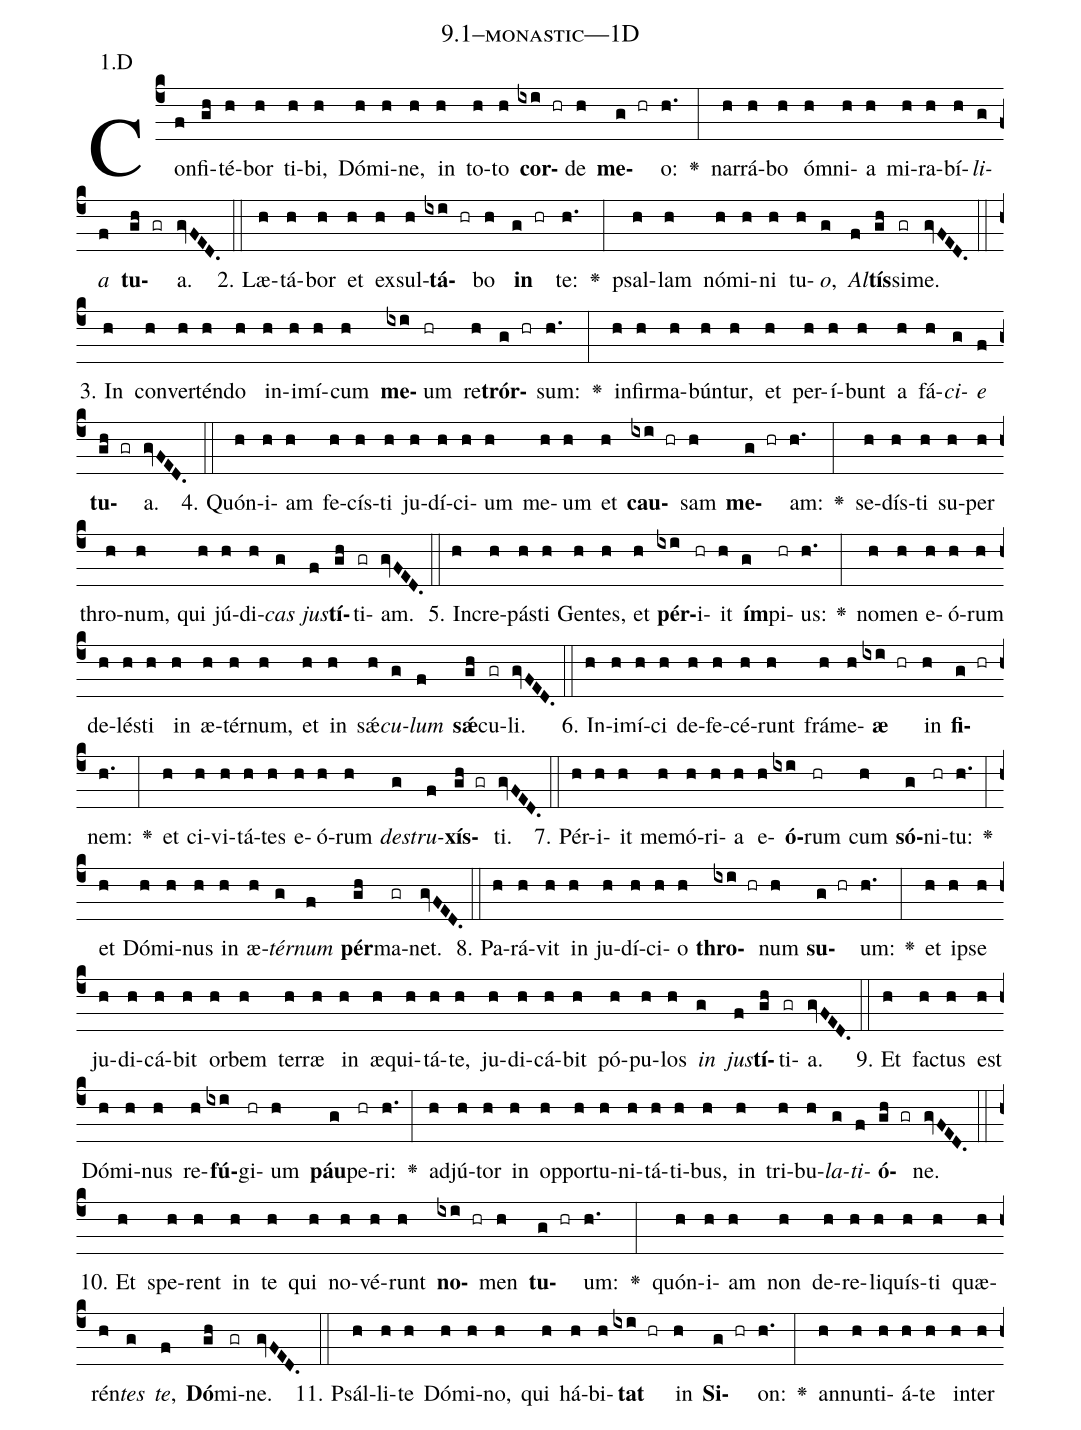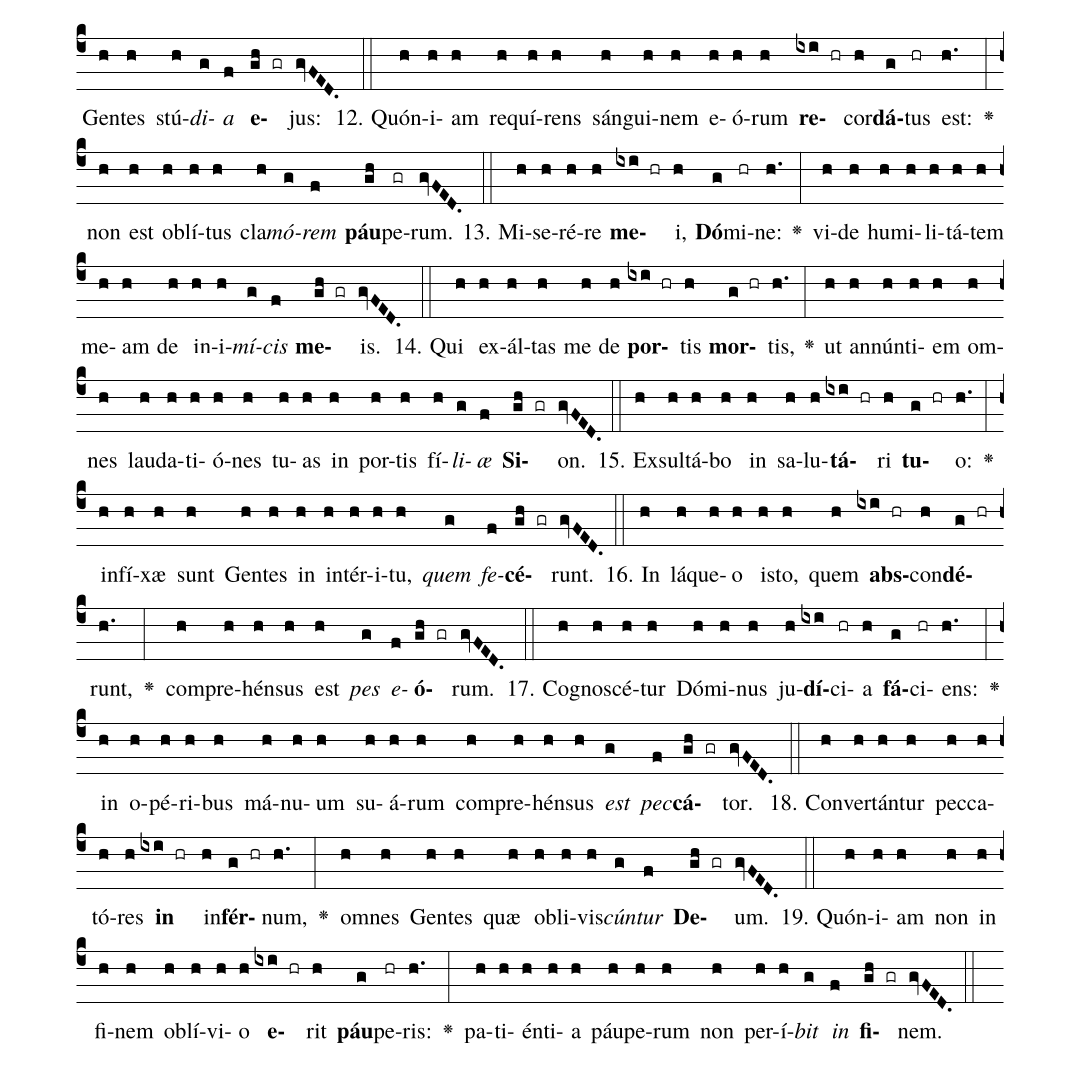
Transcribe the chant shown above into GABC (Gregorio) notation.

name: 9.1--monastic---1D;
annotation: 1.D;
%%
(c4)Con(f)fi(gh)té(h)bor(h) ti(h)bi,(h) Dó(h)mi(h)ne,(h) in(h) to(h)to(h) <b>cor</b>(ixi hr)de(h) <b>me</b>(g hr)o:(h.) <v>\greheightstar</v>(:) nar(h)rá(h)bo(h) óm(h)ni(h)a(h) mi(h)ra(h)bí(h)<i>li</i>(g)<i>a</i>(f) <b>tu</b>(gh gr)a.(gvFED.) (::)
2. Læ(h)tá(h)bor(h) et(h) ex(h)sul(h)<b>tá</b>(ixi hr)bo(h) <b>in</b>(g hr) te:(h.) <v>\greheightstar</v>(:) psal(h)lam(h) nó(h)mi(h)ni(h) tu(h)<i>o</i>,(g) <i>Al</i>(f)<b>tís</b>(gh)si(gr)me.(gvFED.) (::)
3. In(h) con(h)ver(h)tén(h)do(h) in(h)i(h)mí(h)cum(h) <b>me</b>(ixi)um(hr) re(h)<b>trór</b>(g hr)sum:(h.) <v>\greheightstar</v>(:) in(h)fir(h)ma(h)bún(h)tur,(h) et(h) per(h)í(h)bunt(h) a(h) fá(h)<i>ci</i>(g)<i>e</i>(f) <b>tu</b>(gh gr)a.(gvFED.) (::)
4. Quón(h)i(h)am(h) fe(h)cís(h)ti(h) ju(h)dí(h)ci(h)um(h) me(h)um(h) et(h) <b>cau</b>(ixi hr)sam(h) <b>me</b>(g hr)am:(h.) <v>\greheightstar</v>(:) se(h)dís(h)ti(h) su(h)per(h) thro(h)num,(h) qui(h) jú(h)di(h)<i>cas</i>(g) <i>jus</i>(f)<b>tí</b>(gh)ti(gr)am.(gvFED.) (::)
5. In(h)cre(h)pás(h)ti(h) Gen(h)tes,(h) et(h) <b>pér</b>(ixi)i(hr)it(h) <b>ím</b>(g)pi(hr)us:(h.) <v>\greheightstar</v>(:) no(h)men(h) e(h)ó(h)rum(h) de(h)lés(h)ti(h) in(h) æ(h)tér(h)num,(h) et(h) in(h) sǽ(h)<i>cu</i>(g)<i>lum</i>(f) <b>sǽ</b>(gh)cu(gr)li.(gvFED.) (::)
6. In(h)i(h)mí(h)ci(h) de(h)fe(h)cé(h)runt(h) frá(h)me(h)<b>æ</b>(ixi hr) in(h) <b>fi</b>(g hr)nem:(h.) <v>\greheightstar</v>(:) et(h) ci(h)vi(h)tá(h)tes(h) e(h)ó(h)rum(h) <i>de</i>(g)<i>stru</i>(f)<b>xís</b>(gh gr)ti.(gvFED.) (::)
7. Pér(h)i(h)it(h) me(h)mó(h)ri(h)a(h) e(h)<b>ó</b>(ixi)rum(hr) cum(h) <b>só</b>(g)ni(hr)tu:(h.) <v>\greheightstar</v>(:) et(h) Dó(h)mi(h)nus(h) in(h) æ(h)<i>tér</i>(g)<i>num</i>(f) <b>pér</b>(gh)ma(gr)net.(gvFED.) (::)
8. Pa(h)rá(h)vit(h) in(h) ju(h)dí(h)ci(h)o(h) <b>thro</b>(ixi hr)num(h) <b>su</b>(g hr)um:(h.) <v>\greheightstar</v>(:) et(h) ip(h)se(h) ju(h)di(h)cá(h)bit(h) or(h)bem(h) ter(h)ræ(h) in(h) æ(h)qui(h)tá(h)te,(h) ju(h)di(h)cá(h)bit(h) pó(h)pu(h)los(h) <i>in</i>(g) <i>jus</i>(f)<b>tí</b>(gh)ti(gr)a.(gvFED.) (::)
9. Et(h) fac(h)tus(h) est(h) Dó(h)mi(h)nus(h) re(h)<b>fú</b>(ixi)gi(hr)um(h) <b>páu</b>(g)pe(hr)ri:(h.) <v>\greheightstar</v>(:) ad(h)jú(h)tor(h) in(h) op(h)por(h)tu(h)ni(h)tá(h)ti(h)bus,(h) in(h) tri(h)bu(h)<i>la</i>(g)<i>ti</i>(f)<b>ó</b>(gh gr)ne.(gvFED.) (::)
10. Et(h) spe(h)rent(h) in(h) te(h) qui(h) no(h)vé(h)runt(h) <b>no</b>(ixi hr)men(h) <b>tu</b>(g hr)um:(h.) <v>\greheightstar</v>(:) quón(h)i(h)am(h) non(h) de(h)re(h)li(h)quís(h)ti(h) quæ(h)rén(h)<i>tes</i>(g) <i>te</i>,(f) <b>Dó</b>(gh)mi(gr)ne.(gvFED.) (::)
11. Psál(h)li(h)te(h) Dó(h)mi(h)no,(h) qui(h) há(h)bi(h)<b>tat</b>(ixi hr) in(h) <b>Si</b>(g hr)on:(h.) <v>\greheightstar</v>(:) an(h)nun(h)ti(h)á(h)te(h) in(h)ter(h) Gen(h)tes(h) stú(h)<i>di</i>(g)<i>a</i>(f) <b>e</b>(gh gr)jus:(gvFED.) (::)
12. Quón(h)i(h)am(h) re(h)quí(h)rens(h) sán(h)gui(h)nem(h) e(h)ó(h)rum(h) <b>re</b>(ixi hr)cor(h)<b>dá</b>(g)tus(hr) est:(h.) <v>\greheightstar</v>(:) non(h) est(h) ob(h)lí(h)tus(h) cla(h)<i>mó</i>(g)<i>rem</i>(f) <b>páu</b>(gh)pe(gr)rum.(gvFED.) (::)
13. Mi(h)se(h)ré(h)re(h) <b>me</b>(ixi hr)i,(h) <b>Dó</b>(g)mi(hr)ne:(h.) <v>\greheightstar</v>(:) vi(h)de(h) hu(h)mi(h)li(h)tá(h)tem(h) me(h)am(h) de(h) in(h)i(h)<i>mí</i>(g)<i>cis</i>(f) <b>me</b>(gh gr)is.(gvFED.) (::)
14. Qui(h) ex(h)ál(h)tas(h) me(h) de(h) <b>por</b>(ixi hr)tis(h) <b>mor</b>(g hr)tis,(h.) <v>\greheightstar</v>(:) ut(h) an(h)nún(h)ti(h)em(h) om(h)nes(h) lau(h)da(h)ti(h)ó(h)nes(h) tu(h)as(h) in(h) por(h)tis(h) fí(h)<i>li</i>(g)<i>æ</i>(f) <b>Si</b>(gh gr)on.(gvFED.) (::)
15. Ex(h)sul(h)tá(h)bo(h) in(h) sa(h)lu(h)<b>tá</b>(ixi hr)ri(h) <b>tu</b>(g hr)o:(h.) <v>\greheightstar</v>(:) in(h)fí(h)xæ(h) sunt(h) Gen(h)tes(h) in(h) in(h)tér(h)i(h)tu,(h) <i>quem</i>(g) <i>fe</i>(f)<b>cé</b>(gh gr)runt.(gvFED.) (::)
16. In(h) lá(h)que(h)o(h) is(h)to,(h) quem(h) <b>abs</b>(ixi hr)con(h)<b>dé</b>(g hr)runt,(h.) <v>\greheightstar</v>(:) com(h)pre(h)hén(h)sus(h) est(h) <i>pes</i>(g) <i>e</i>(f)<b>ó</b>(gh gr)rum.(gvFED.) (::)
17. Co(h)gno(h)scé(h)tur(h) Dó(h)mi(h)nus(h) ju(h)<b>dí</b>(ixi)ci(hr)a(h) <b>fá</b>(g)ci(hr)ens:(h.) <v>\greheightstar</v>(:) in(h) o(h)pé(h)ri(h)bus(h) má(h)nu(h)um(h) su(h)á(h)rum(h) com(h)pre(h)hén(h)sus(h) <i>est</i>(g) <i>pec</i>(f)<b>cá</b>(gh gr)tor.(gvFED.) (::)
18. Con(h)ver(h)tán(h)tur(h) pec(h)ca(h)tó(h)res(h) <b>in</b>(ixi hr) in(h)<b>fér</b>(g hr)num,(h.) <v>\greheightstar</v>(:) om(h)nes(h) Gen(h)tes(h) quæ(h) ob(h)li(h)vis(h)<i>cún</i>(g)<i>tur</i>(f) <b>De</b>(gh gr)um.(gvFED.) (::)
19. Quón(h)i(h)am(h) non(h) in(h) fi(h)nem(h) ob(h)lí(h)vi(h)o(h) <b>e</b>(ixi hr)rit(h) <b>páu</b>(g)pe(hr)ris:(h.) <v>\greheightstar</v>(:) pa(h)ti(h)én(h)ti(h)a(h) páu(h)pe(h)rum(h) non(h) per(h)í(h)<i>bit</i>(g) <i>in</i>(f) <b>fi</b>(gh gr)nem.(gvFED.) (::)
